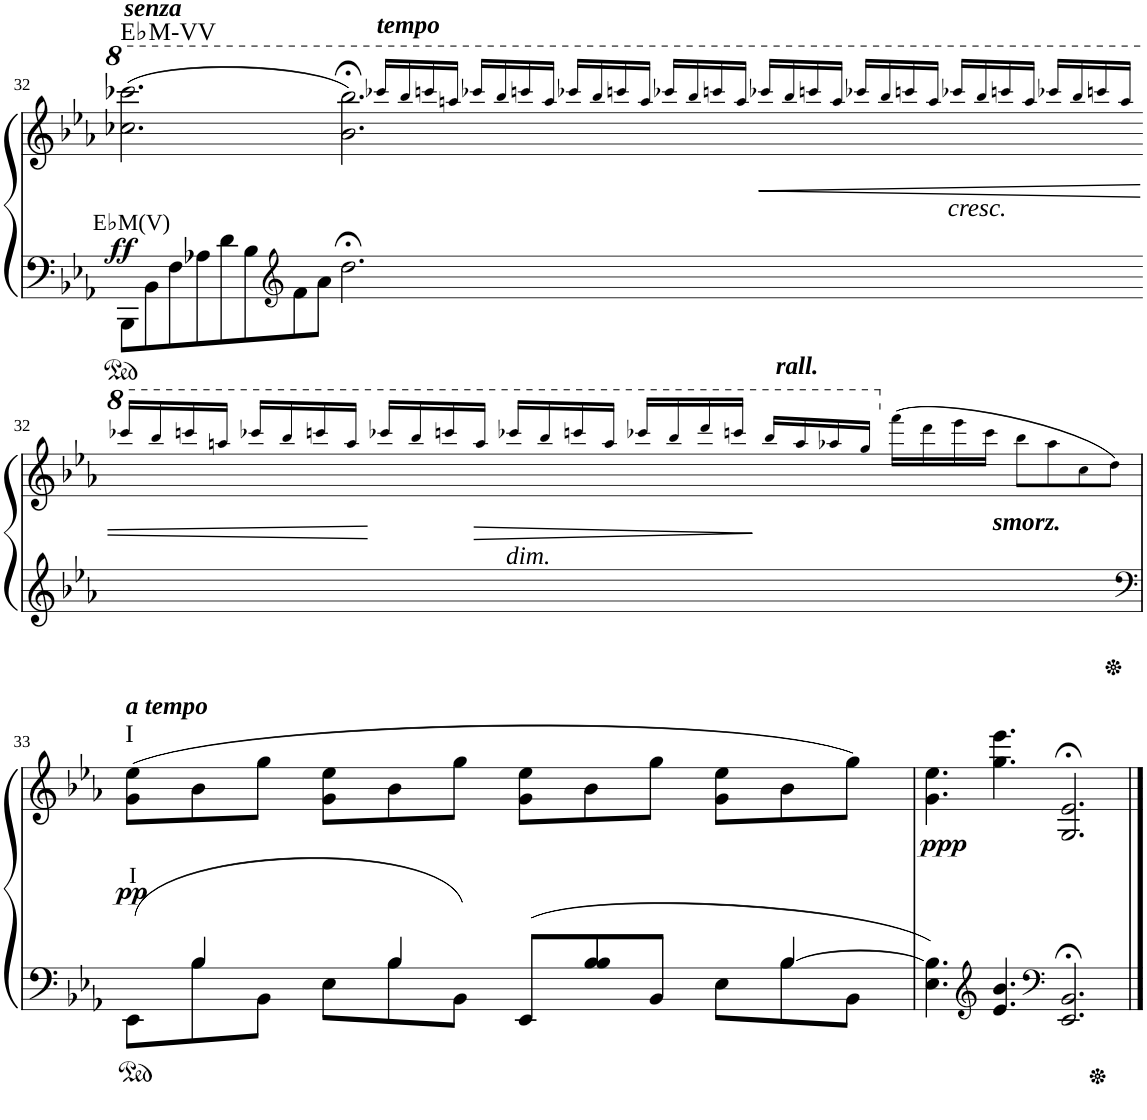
**kern	**kern	**text	**dynam	**harte
*part1	*part1	*part1	*part1	*part1
*staff2	*staff1	*staff1	*staff1/2	*
*I"Piano	*	*	*	*
*I'Pno	*	*	*	*
!!LO:PB:g=z
*clefF4	*clefG2	*	*	*
*k[b-e-a-]	*k[b-e-a-]	*	*	*
*M12/8	*M12/8	*	*	*
*Xtuplet	*	*	*	*
=32	=32	=32	=32	=32
!	!LO:TX:a:Bi:t=senza	!	!	!
!	!	!LO:LY:b	!LO:DY:b	!LO:H:kt=M
32%3BBB-\L	(2.ccc-X\ 2.cccc-X\	E♭M(V)	ff	Eb:maj
32%3BB-\	.	.	.	.
32%3F\	.	.	.	.
32%3A-X\	.	.	.	.
32%3d\	.	.	.	.
32%3B-\	.	.	.	.
*clefG2	*	*	*	*
32%3f\	.	.	.	.
32%3a-\J	.	.	.	.
2.dd;<\	2.bb-\;< 2.bbb-\;<)	.	.	.
!	!LO:TX:a:Bi:t=tempo	!	!	!
2ryy	16cccc-X!/LL	.	.	.
.	16bbb-!/	.	.	.
.	16ccccn!/	.	.	.
.	16aaan!/JJ	.	.	.
.	16cccc-X!/LL	.	.	.
.	16bbb-!/	.	.	.
.	16ccccn!/	.	.	.
.	16aaa!/JJ	.	.	.
1ryy	16cccc-X!/LL	.	.	.
.	16bbb-!/	.	.	.
.	16ccccn!/	.	.	.
.	16aaa!/JJ	.	.	.
.	16cccc-X!/LL	.	.	.
.	16bbb-!/	.	.	.
.	16ccccn!/	.	.	.
.	16aaa!/JJ	.	.	.
!	!	!	!LO:HP:b	!
.	16cccc-X!/LL	.	<	.
.	16bbb-!/	.	.	.
.	16ccccn!/	.	.	.
.	16aaa!/JJ	.	.	.
.	16cccc-X!/LL	.	.	.
.	16bbb-!/	.	.	.
.	16ccccn!/	.	.	.
.	16aaa!/JJ	.	.	.
!	!LO:TX:b:i:t=cresc.	!	!	!
2ryy	16cccc-X!/LL	.	.	.
.	16bbb-!/	.	.	.
.	16ccccn!/	.	.	.
.	16aaa!/JJ	.	.	.
.	16cccc-X!/LL	.	.	.
.	16bbb-!/	.	.	.
.	16ccccn!/	.	.	.
.	16aaa!/JJ	.	.	.
!!LO:LB:g=z
=32-	=32-	=32-	=32-	=32-
1.ryy	16cccc-X!/LL	.	.	.
.	16bbb-!/	.	.	.
.	16ccccn!/	.	.	.
.	16aaan!/JJ	.	.	.
.	16cccc-X!/LL	.	.	.
.	16bbb-!/	.	.	.
.	16ccccn!/	.	.	.
.	16aaa!/JJ	.	.	.
.	16cccc-X!/LL	.	[	.
.	16bbb-!/	.	.	.
.	16ccccn!/	.	.	.
!	!	!	!LO:HP:b	!
.	16aaa!/JJ	.	>	.
!	!LO:TX:b:i:t=dim.	!	!	!
.	16cccc-X!/LL	.	.	.
.	16bbb-!/	.	.	.
.	16ccccn!/	.	.	.
.	16aaa!/JJ	.	.	.
.	16cccc-X!/LL	.	.	.
.	16bbb-!/	.	.	.
.	16dddd!/	.	.	.
.	16ccccn!/JJ	.	.	.
!	!LO:TX:a:Bi:t=rall.	!	!	!
.	16bbb-!/LL	.	]	.
.	16aaa!/	.	.	.
.	16aaa-X!/	.	.	.
.	16ggg!/JJ	.	.	.
2ryy	(16fff!\LL	.	.	.
.	16ddd!\	.	.	.
.	16eee-!\	.	.	.
!	!LO:TX:b:Bi:t=smorz.	!	!	!
.	16ccc!\JJ	.	.	.
.	8bb-!\L	.	.	.
.	8aa-!\	.	.	.
4ryy	8cc!\	.	.	.
.	8dd!\J)	.	.	.
!!LO:LB:g=z
=33	=33	=33	=33	=33
*clefF4	*	*	*	*
*^	*	*	*	*
!	!	!LO:TX:a:Bi:t=a tempo	!	!	!
!	!	!	!LO:LY:b	!LO:DY:b	!LO:H:kt=I
8EE-\L	8ryy	(8g\ 8ee-\L	I	pp	N
2ryy	4B-/	8b-\	.	.	.
.	.	8gg\J	.	.	.
.	8ryy	8g\ 8ee-\L	.	.	.
.	4B-/	8b-\	.	.	.
8B-\	.	8gg\J	.	.	.
8BB-\J	8ryy	8g\ 8ee-\L	.	.	.
8E-\L	4B-/	8b-\	.	.	.
8B-\	.	8gg\J	.	.	.
8BB-\J	8ryy	8g\ 8ee-\L	.	.	.
8EE-/L	[4B-/	8b-\	.	.	.
8B-/	.	8gg\J)	.	.	.
8BB-/J	2ryy	2ryy	.	.	.
8E-\L	.	.	.	.	.
8B-\	.	.	.	.	.
8BB-\J	.	.	.	.	.
*v	*v	*	*	*	*
=34	=34	=34	=34	=34
!	!	!	!LO:DY:b	!
4.E-\ 4.B-\]	4.g\ 4.ee-\	.	ppp	.
*clefG2	*	*	*	*
4.e-/ 4.b-/	4.gg\ 4.eee-\	.	.	.
*clefF4	*	*	*	*
2.EE-/;< 2.BB-/;<	2.G/;< 2.e-/;<	.	.	.
==	==	==	==	==
*-	*-	*-	*-	*-
